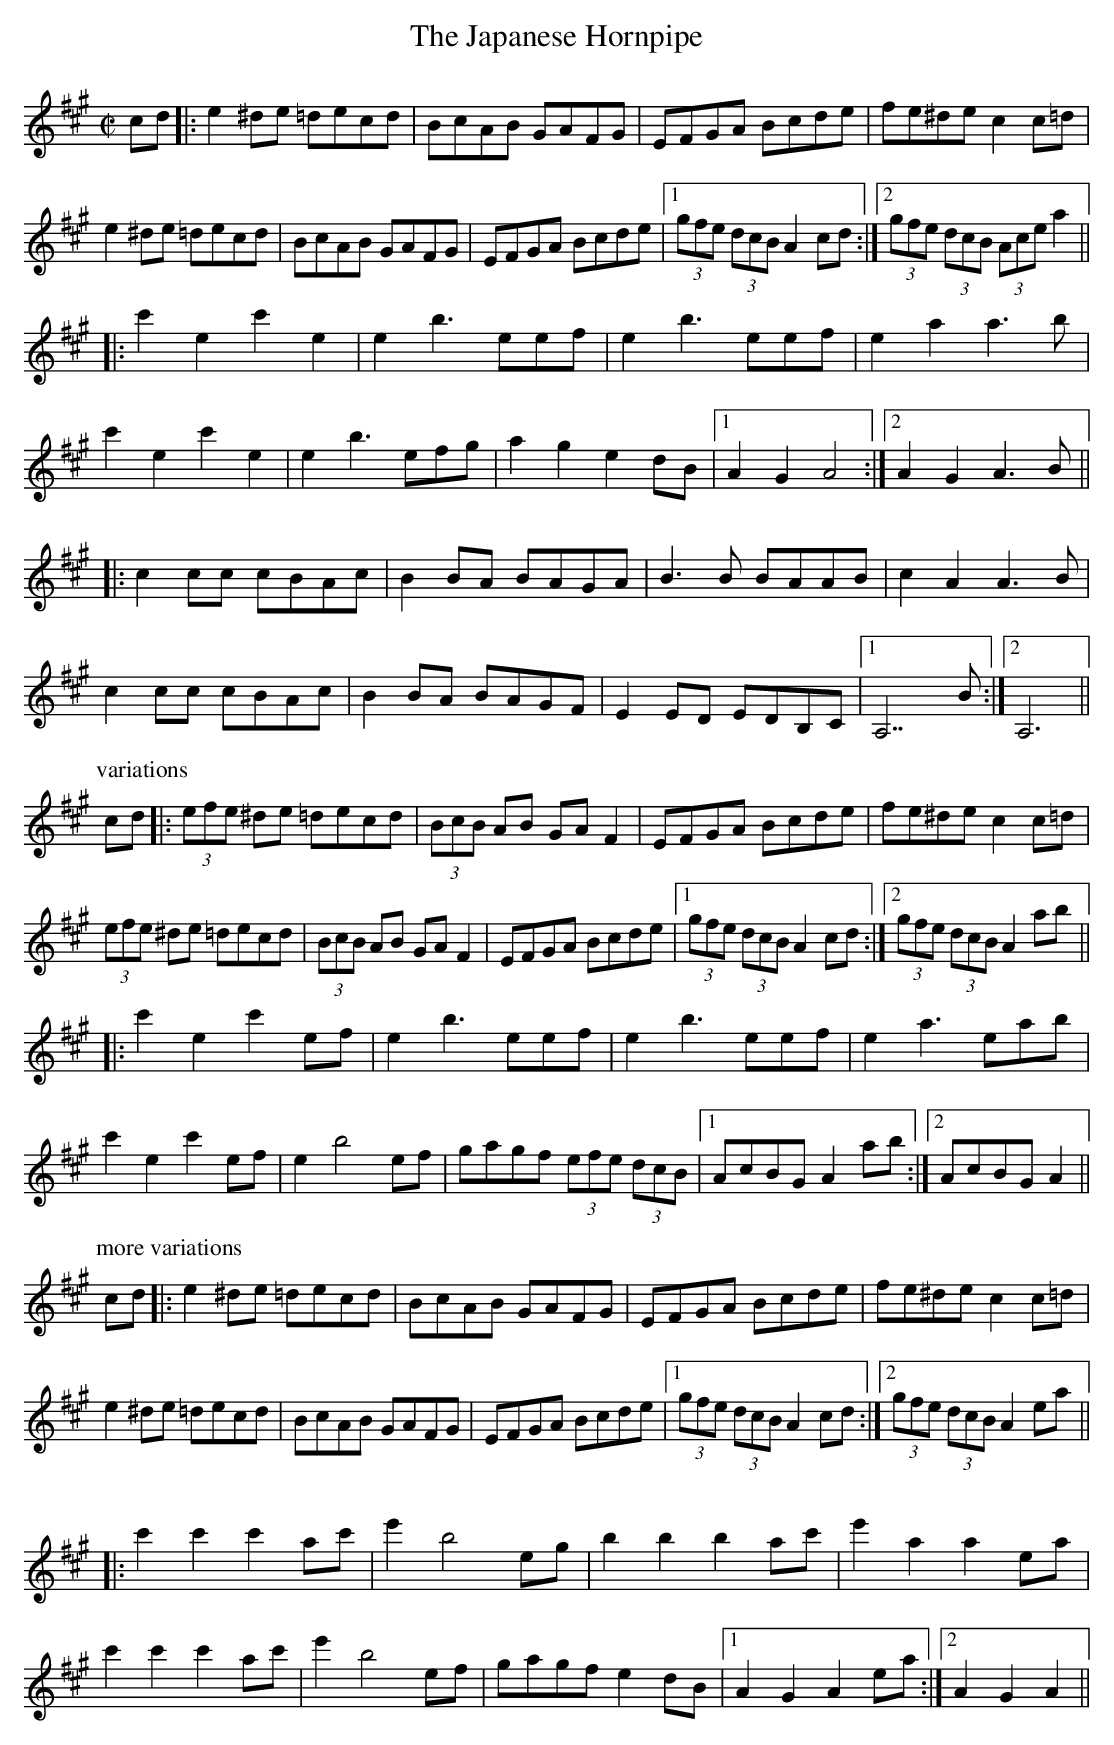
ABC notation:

X:1
T:Japanese Hornpipe, The
M:C|
K:A
cd |: e2^de =decd | BcAB GAFG | EFGA Bcde | fe^de c2c=d |
e2^de =decd | BcAB GAFG | EFGA Bcde |1 (3gfe (3dcB A2cd :|2 (3gfe (3dcB (3Ace a2 ||
|: c'2e2 c'2e2 | e2b3eef | e2b3eef | e2a2a3b |
c'2e2 c'2e2 | e2b3efg | a2g2 e2dB |1 A2G2 A4 :|2 A2G2 A3B ||
|: c2cc cBAc | B2BA BAGA | B3B BAAB | c2A2 A3B |
c2cc cBAc | B2BA BAGF | E2ED EDB,C |1 A,7B :|2 A,6 ||
P:variations
cd |: (3efe ^de =decd | (3BcB AB GAF2 | EFGA Bcde | fe^de c2c=d |
(3efe ^de =decd | (3BcB AB GAF2 | EFGA Bcde |1 (3gfe (3dcB A2cd :|2 (3gfe (3dcB A2ab ||
|: c'2e2 c'2ef | e2b3eef | e2b3eef | e2a3eab |
c'2e2 c'2ef | e2b4ef | gagf (3efe (3dcB |1 AcBG A2ab :|2 AcBG A2 ||
P:more variations
cd |: e2^de =decd | BcAB GAFG | EFGA Bcde | fe^de c2c=d |
e2^de =decd | BcAB GAFG | EFGA Bcde |1 (3gfe (3dcB A2cd :|2 (3gfe (3dcB A2ea ||
|: c'2c'2 c'2ac' | e'2b4eg | b2b2 b2ac' | e'2a2 a2ea |
c'2c'2 c'2ac' | e'2b4ef | gagf e2dB |1 A2G2 A2ea :|2 A2G2 A2 ||
